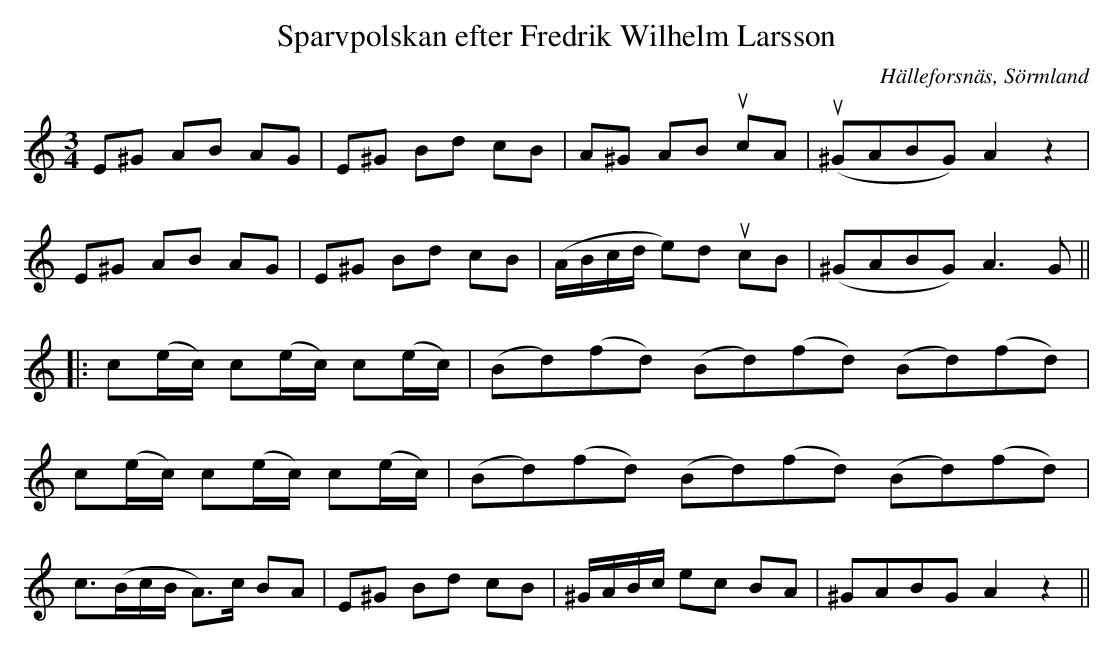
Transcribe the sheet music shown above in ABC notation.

X:1
T:Sparvpolskan efter Fredrik Wilhelm Larsson
O:Hälleforsnäs, Sörmland
M:3/4
L:1/8
K:Am
E^G AB AG | E^G Bd cB | A^G AB ucA | (u^GABG) A2 z2 |
E^G AB AG | E^G Bd cB | (A/B/c/d/ e)d ucB | (^GABG) A2>G2 ||
|: c(e/c/) c(e/c/) c(e/c/) | (Bd)(fd) (Bd)(fd) (Bd)(fd) |
   c(e/c/) c(e/c/) c(e/c/) | (Bd)(fd) (Bd)(fd) (Bd)(fd) |
   c3/2(B/c/B/ A>)c BA | E^G Bd cB | ^G/A/B/c/ ec BA | ^GABG A2 z2 ||
